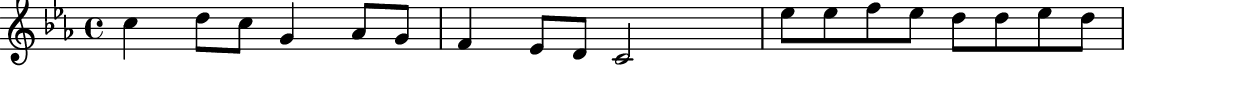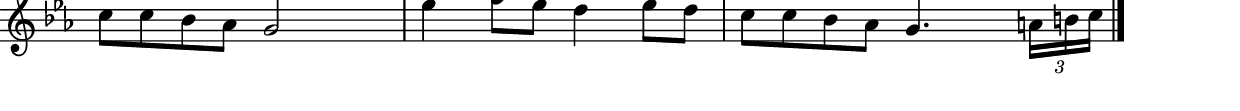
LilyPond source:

% MusicXML to Lilypond converter by Kovi

szovegAAA = \lyricmode {  "Ut" -- "cá" -- "ra" "nyí" -- "lik" "a" "kocs" -- "ma" -- "aj" -- "tó," "Ki" -- "hal" -- "lat" -- "szik" "be" -- "lő" -- "le" "a" "szép" "mu" -- "zsi" -- "ka" "szó," "Sört" "i" -- "de," "bort" "i" -- "de," "de" "szép" "bar" -- "na" "lány" "az" "a" -- "nyád,"  }

szovegAAB = \lyricmode {  "Hadd" "mu" -- "la" -- "tom" "ki" "ma" -- "gam" "i" -- "ga" -- "zán!"  \skip 4  \skip 4  \skip 4  \skip 4  \skip 4  \skip 4  \skip 4  \skip 4  \skip 4  \skip 4  \skip 4  \skip 4  \skip 4  \skip 4  \skip 4  \skip 4  \skip 4  \skip 4  \skip 4  \skip 4  \skip 4  \skip 4  \skip 4  \skip 4  \skip 4  \skip 4  }

% Analyzing...
% 1 parts
% 1 Staff
% forceBassClefActive = 
melody = {
% 37 notes in the part
% 1 voices

\new Staff
\new Voice {
% 37 notes
% 6 mesaures

\override Score.RehearsalMark #'break-visibility = #begin-of-line-invisible
% Measure 1
\clef "treble"
\key ees \major
\time 4/4 
c''4 d''8 c''8 g'4 aes'8 g'8 
% Measure 2
f'4 ees'8 d'8 c'2 
\override Score.RehearsalMark #'self-alignment-X = #RIGHT
\mark \markup{\fontsize #-0.5 {"Fine"}}

% Measure 3
ees''8 ees''8 f''8 ees''8 d''8 d''8 ees''8 d''8 
% Measure 4
\break
c''8 c''8 bes'8 aes'8 g'2 
% Measure 5
ees''4 f''8 ees''8 d''4 ees''8 d''8 
% Measure 6
c''8 c''8 bes'8 aes'8 g'4. \times 2/3 { a'16 b'16 c''16  } \bar "|." 
} % voice
} % melody


harmonies = \chordmode {
% 11 chords
\germanChords
c4:m s4 g4 s4 s4 s4 c4:m s4 c4:m s4 g4 s4 c4:m s4 g4 s4 c4:m s4 g4 s4 c4:m s4 g4
}

\include "../../definitions.ly"
